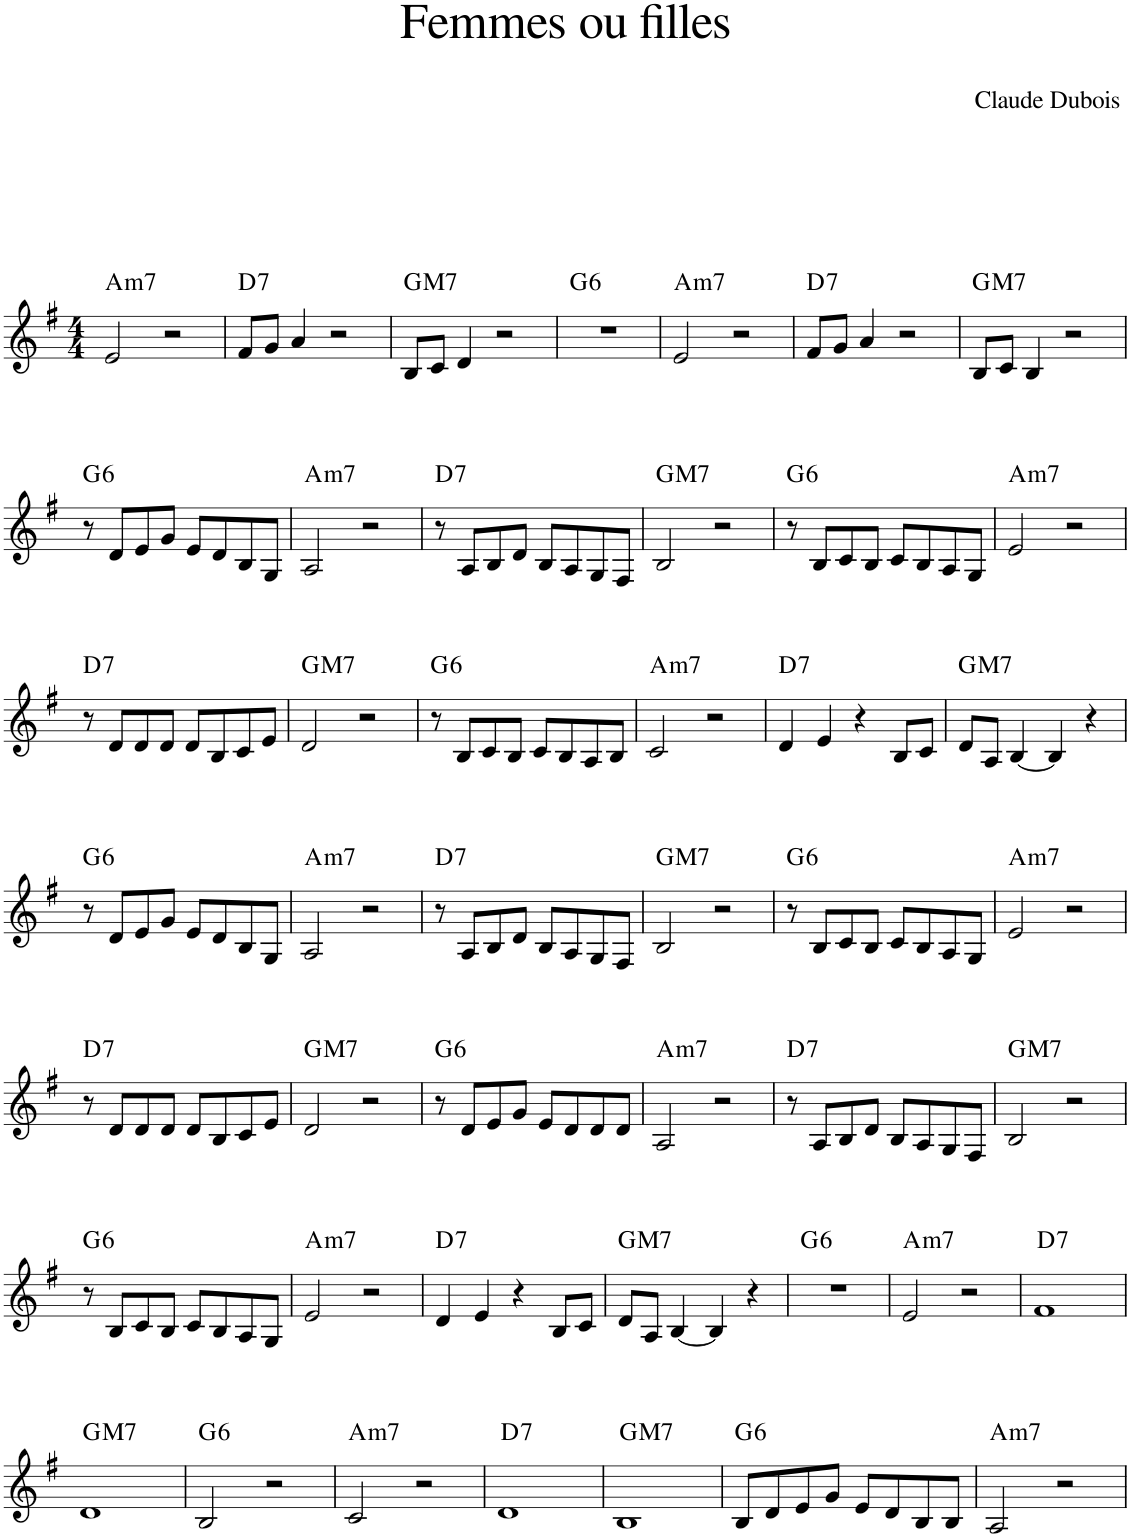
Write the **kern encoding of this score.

**kern	**harte
*part1	*part1
*staff1	*
*I"Piano	*
*I'Pno.	*
*clefG2	*
*k[f#]	*
*M4/4	*
=1	=1
!	!LO:H:kt=m7
2e/	A:min7
2r	.
=2	=2
!	!LO:H:kt=7
8f#/L	D:7
8g/J	.
4a/	.
2r	.
=3	=3
!	!LO:H:kt=M7
8B/L	G:maj7
8c/J	.
4d/	.
2r	.
=4	=4
!	!LO:H:kt=6
1r	G:maj6
=5	=5
!	!LO:H:kt=m7
2e/	A:min7
2r	.
=6	=6
!	!LO:H:kt=7
8f#/L	D:7
8g/J	.
4a/	.
2r	.
=7	=7
!	!LO:H:kt=M7
8B/L	G:maj7
8c/J	.
4B/	.
2r	.
!!LO:LB:g=z
=8	=8
!	!LO:H:kt=6
8r	G:maj6
8d/L	.
8e/	.
8g/J	.
8e/L	.
8d/	.
8B/	.
8G/J	.
=9	=9
!	!LO:H:kt=m7
2A/	A:min7
2r	.
=10	=10
!	!LO:H:kt=7
8r	D:7
8A/L	.
8B/	.
8d/J	.
8B/L	.
8A/	.
8G/	.
8F#/J	.
=11	=11
!	!LO:H:kt=M7
2B/	G:maj7
2r	.
=12	=12
!	!LO:H:kt=6
8r	G:maj6
8B/L	.
8c/	.
8B/J	.
8c/L	.
8B/	.
8A/	.
8G/J	.
=13	=13
!	!LO:H:kt=m7
2e/	A:min7
2r	.
!!LO:LB:g=z
=14	=14
!	!LO:H:kt=7
8r	D:7
8d/L	.
8d/	.
8d/J	.
8d/L	.
8B/	.
8c/	.
8e/J	.
=15	=15
!	!LO:H:kt=M7
2d/	G:maj7
2r	.
=16	=16
!	!LO:H:kt=6
8r	G:maj6
8B/L	.
8c/	.
8B/J	.
8c/L	.
8B/	.
8A/	.
8B/J	.
=17	=17
!	!LO:H:kt=m7
2c/	A:min7
2r	.
=18	=18
!	!LO:H:kt=7
4d/	D:7
4e/	.
4r	.
8B/L	.
8c/J	.
=19	=19
!	!LO:H:kt=M7
8d/L	G:maj7
8A/J	.
[4B/	.
4B/]	.
4r	.
!!LO:LB:g=z
=20	=20
!	!LO:H:kt=6
8r	G:maj6
8d/L	.
8e/	.
8g/J	.
8e/L	.
8d/	.
8B/	.
8G/J	.
=21	=21
!	!LO:H:kt=m7
2A/	A:min7
2r	.
=22	=22
!	!LO:H:kt=7
8r	D:7
8A/L	.
8B/	.
8d/J	.
8B/L	.
8A/	.
8G/	.
8F#/J	.
=23	=23
!	!LO:H:kt=M7
2B/	G:maj7
2r	.
=24	=24
!	!LO:H:kt=6
8r	G:maj6
8B/L	.
8c/	.
8B/J	.
8c/L	.
8B/	.
8A/	.
8G/J	.
=25	=25
!	!LO:H:kt=m7
2e/	A:min7
2r	.
!!LO:LB:g=z
=26	=26
!	!LO:H:kt=7
8r	D:7
8d/L	.
8d/	.
8d/J	.
8d/L	.
8B/	.
8c/	.
8e/J	.
=27	=27
!	!LO:H:kt=M7
2d/	G:maj7
2r	.
=28	=28
!	!LO:H:kt=6
8r	G:maj6
8d/L	.
8e/	.
8g/J	.
8e/L	.
8d/	.
8d/	.
8d/J	.
=29	=29
!	!LO:H:kt=m7
2A/	A:min7
2r	.
=30	=30
!	!LO:H:kt=7
8r	D:7
8A/L	.
8B/	.
8d/J	.
8B/L	.
8A/	.
8G/	.
8F#/J	.
=31	=31
!	!LO:H:kt=M7
2B/	G:maj7
2r	.
!!LO:LB:g=z
=32	=32
!	!LO:H:kt=6
8r	G:maj6
8B/L	.
8c/	.
8B/J	.
8c/L	.
8B/	.
8A/	.
8G/J	.
=33	=33
!	!LO:H:kt=m7
2e/	A:min7
2r	.
=34	=34
!	!LO:H:kt=7
4d/	D:7
4e/	.
4r	.
8B/L	.
8c/J	.
=35	=35
!	!LO:H:kt=M7
8d/L	G:maj7
8A/J	.
[4B/	.
4B/]	.
4r	.
=36	=36
!	!LO:H:kt=6
1r	G:maj6
=37	=37
!	!LO:H:kt=m7
2e/	A:min7
2r	.
=38	=38
!	!LO:H:kt=7
1f#	D:7
!!LO:LB:g=z
=39	=39
!	!LO:H:kt=M7
1d	G:maj7
=40	=40
!	!LO:H:kt=6
2B/	G:maj6
2r	.
=41	=41
!	!LO:H:kt=m7
2c/	A:min7
2r	.
=42	=42
!	!LO:H:kt=7
1d	D:7
=43	=43
!	!LO:H:kt=M7
1B	G:maj7
=44	=44
!	!LO:H:kt=6
8B/L	G:maj6
8d/	.
8e/	.
8g/J	.
8e/L	.
8d/	.
8B/	.
8B/J	.
=45	=45
!	!LO:H:kt=m7
2A/	A:min7
2r	.
=	=
*-	*-
